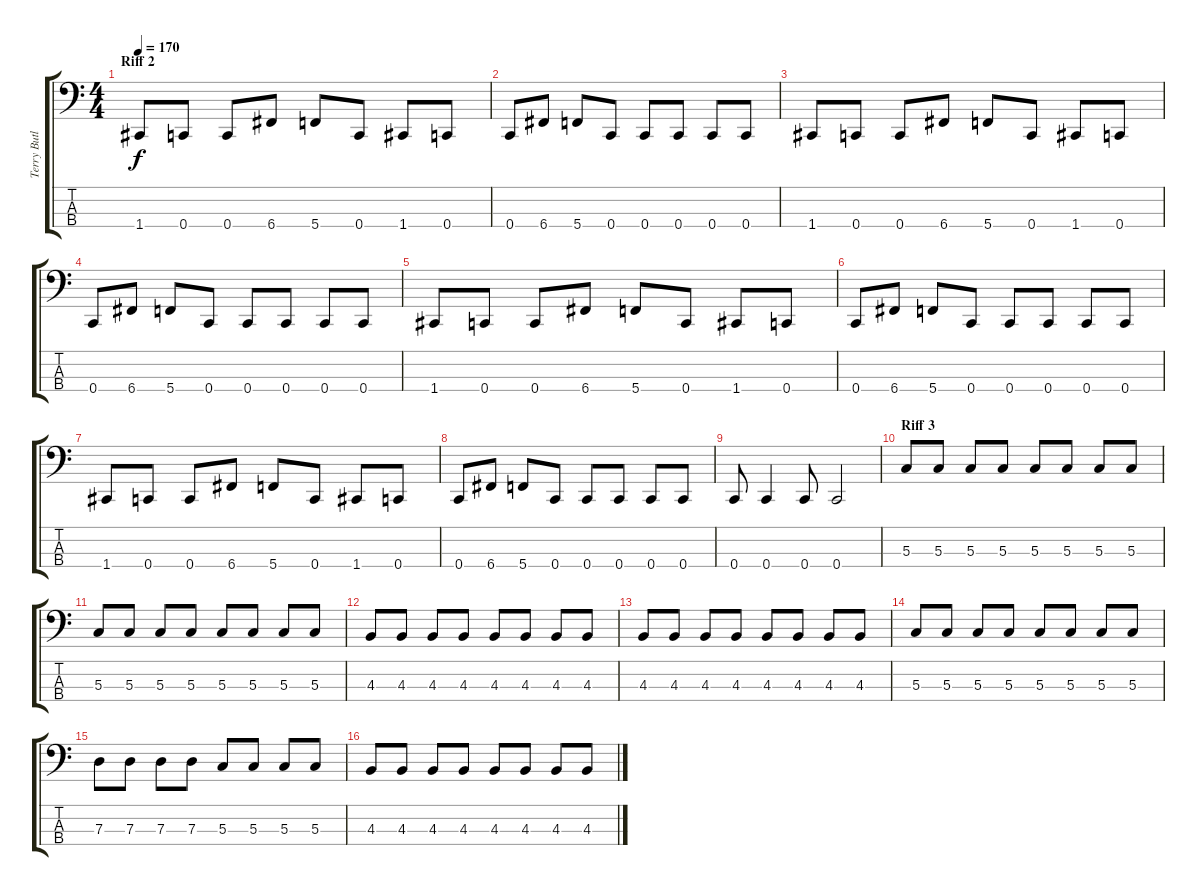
\track ("Terry Butler (Bass)" "Terry Butl") {instrument overdrivenguitar}
\staff {score tabs}
\tuning (F2 C2 G1 C1) {hide}
\ts (4 4)
\section ("" "Riff 2")
\tempo 170
\clef f4
\ks c
1.4.8{dy f} 0.4.8 0.4.8 6.4.8 5.4.8 0.4.8 1.4.8 0.4.8 |
0.4.8 6.4.8 5.4.8 0.4.8 0.4.8 0.4.8 0.4.8 0.4.8 |
1.4.8 0.4.8 0.4.8 6.4.8 5.4.8 0.4.8 1.4.8 0.4.8 |
0.4.8 6.4.8 5.4.8 0.4.8 0.4.8 0.4.8 0.4.8 0.4.8 |
1.4.8 0.4.8 0.4.8 6.4.8 5.4.8 0.4.8 1.4.8 0.4.8 |
0.4.8 6.4.8 5.4.8 0.4.8 0.4.8 0.4.8 0.4.8 0.4.8 |
1.4.8 0.4.8 0.4.8 6.4.8 5.4.8 0.4.8 1.4.8 0.4.8 |
0.4.8 6.4.8 5.4.8 0.4.8 0.4.8 0.4.8 0.4.8 0.4.8 |
0.4.8 0.4.4 0.4.8 0.4.2 |
\section ("" "Riff 3")
5.3.8 5.3.8 5.3.8 5.3.8 5.3.8 5.3.8 5.3.8 5.3.8 |
5.3.8 5.3.8 5.3.8 5.3.8 5.3.8 5.3.8 5.3.8 5.3.8 |
4.3.8 4.3.8 4.3.8 4.3.8 4.3.8 4.3.8 4.3.8 4.3.8 |
4.3.8 4.3.8 4.3.8 4.3.8 4.3.8 4.3.8 4.3.8 4.3.8 |
5.3.8 5.3.8 5.3.8 5.3.8 5.3.8 5.3.8 5.3.8 5.3.8 |
7.3.8 7.3.8 7.3.8 7.3.8 5.3.8 5.3.8 5.3.8 5.3.8 |
4.3.8 4.3.8 4.3.8 4.3.8 4.3.8 4.3.8 4.3.8 4.3.8
